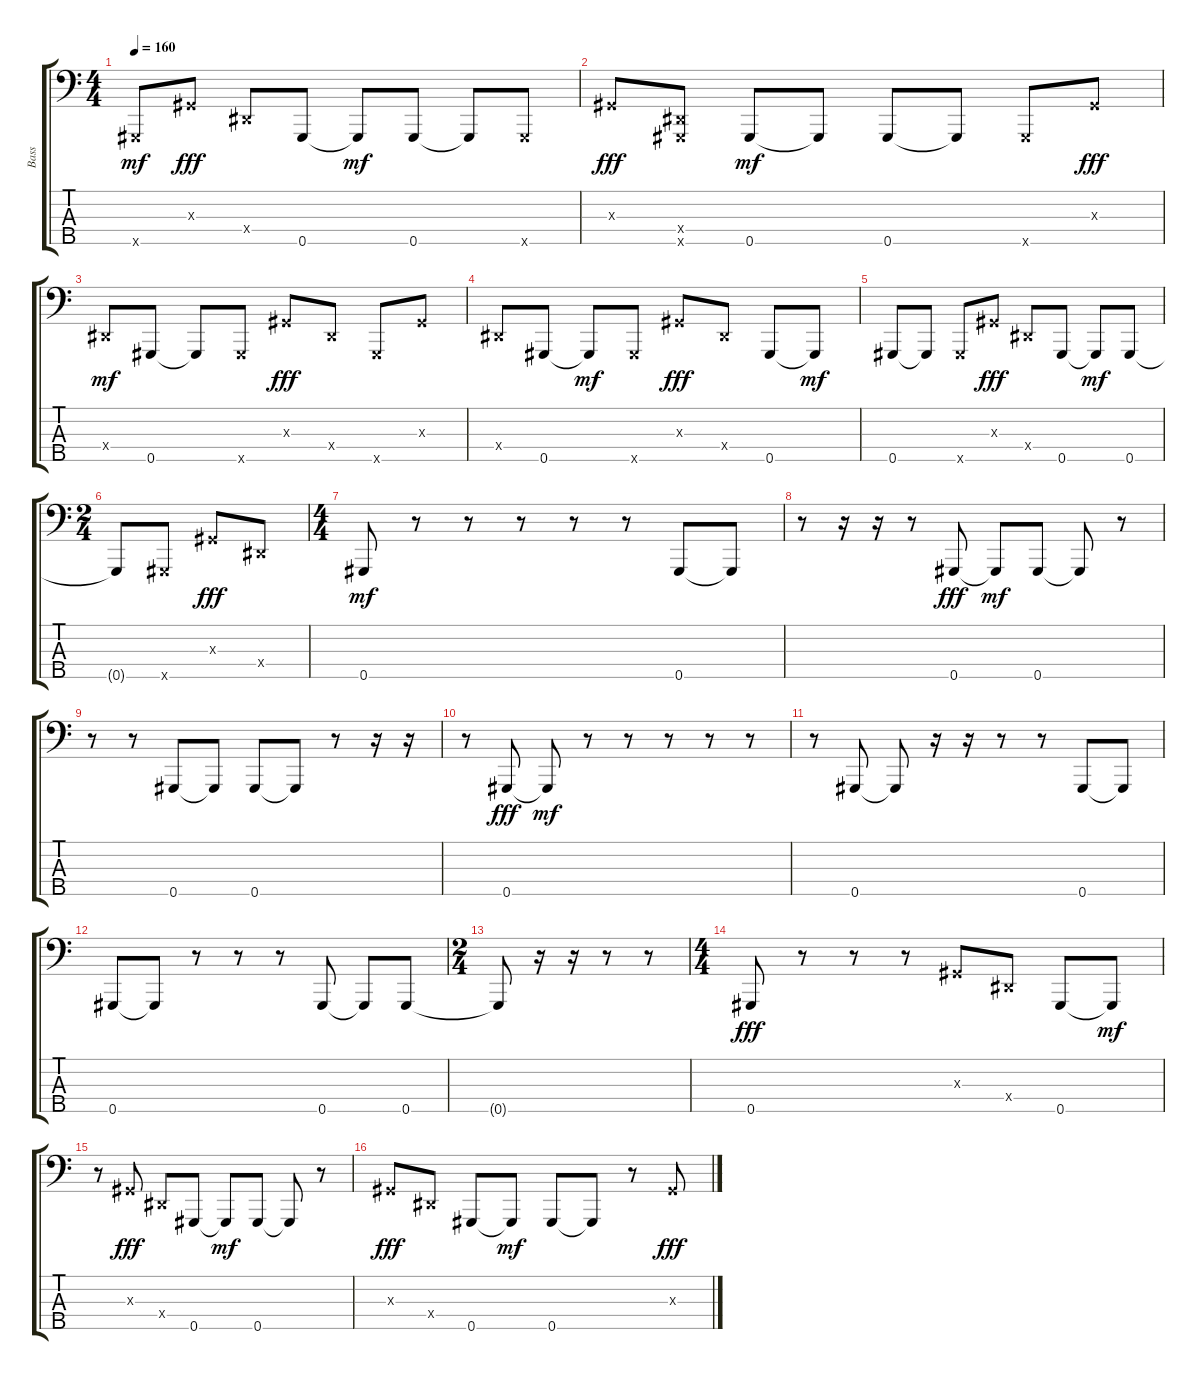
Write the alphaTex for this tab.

\track ("Bass" "Bass") {instrument electricbassfinger}
\staff {score tabs}
\tuning (Eb2 Db2 Ab1 Eb1 Ab0) {hide}
\ts (4 4)
\tempo 160
\clef f4
\ks c
0.5{x}.8{dy mf} 0.3{x}.8{dy fff} 0.4{x}.8 0.5.8 0.5{t}.8{dy mf} 0.5.8 0.5{t}.8 0.5{x}.8 |
0.3{x}.8{dy fff} (0.4{x} 0.5{x}).8 0.5.8{dy mf} 0.5{t}.8 0.5.8 0.5{t}.8 0.5{x}.8 0.3{x}.8{dy fff} |
0.4{x}.8{dy mf} 0.5.8 0.5{t}.8 0.5{x}.8 0.3{x}.8{dy fff} 0.4{x}.8 0.5{x}.8 0.3{x}.8 |
0.4{x}.8 0.5.8 0.5{t}.8{dy mf} 0.5{x}.8 0.3{x}.8{dy fff} 0.4{x}.8 0.5.8 0.5{t}.8{dy mf} |
0.5.8 0.5{t}.8 0.5{x}.8 0.3{x}.8{dy fff} 0.4{x}.8 0.5.8 0.5{t}.8{dy mf} 0.5.8 |
\ts (2 4)
0.5{t}.8 0.5{x}.8 0.3{x}.8{dy fff} 0.4{x}.8 |
\ts (4 4)
0.5.8{dy mf} r.8 r.8 r.8 r.8 r.8 0.5.8 0.5{t}.8 |
r.8 r.16 r.16 r.8 0.5.8{dy fff} 0.5{t}.8{dy mf} 0.5.8 0.5{t}.8 r.8 |
r.8 r.8 0.5.8 0.5{t}.8 0.5.8 0.5{t}.8 r.8 r.16 r.16 |
r.8 0.5.8{dy fff} 0.5{t}.8{dy mf} r.8 r.8 r.8 r.8 r.8 |
r.8 0.5.8 0.5{t}.8 r.16 r.16 r.8 r.8 0.5.8 0.5{t}.8 |
0.5.8 0.5{t}.8 r.8 r.8 r.8 0.5.8 0.5{t}.8 0.5.8 |
\ts (2 4)
0.5{t}.8 r.16 r.16 r.8 r.8 |
\ts (4 4)
0.5.8{dy fff} r.8 r.8 r.8 0.3{x}.8 0.4{x}.8 0.5.8 0.5{t}.8{dy mf} |
r.8 0.3{x}.8{dy fff} 0.4{x}.8 0.5.8 0.5{t}.8{dy mf} 0.5.8 0.5{t}.8 r.8 |
0.3{x}.8{dy fff} 0.4{x}.8 0.5.8 0.5{t}.8{dy mf} 0.5.8 0.5{t}.8 r.8 0.3{x}.8{dy fff}
